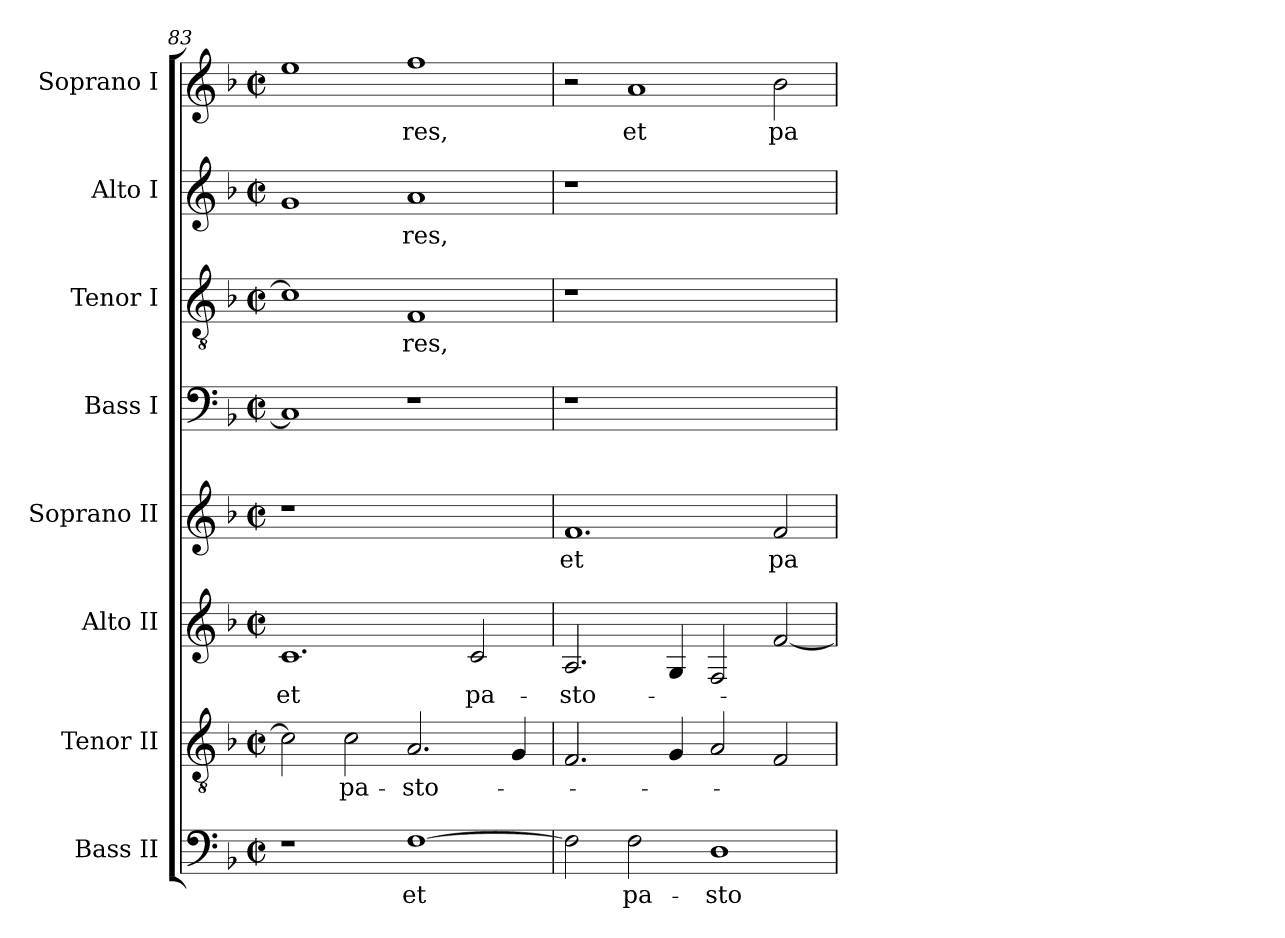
**kern	**text	**kern	**text	**kern	**text	**kern	**text	**kern	**kern	**text	**kern	**text	**kern	**text
*part8	*part8	*part7	*part7	*part6	*part6	*part5	*part5	*part4	*part3	*part3	*part2	*part2	*part1	*part1
*staff8	*staff8	*staff7	*staff7	*staff6	*staff6	*staff5	*staff5	*staff4	*staff3	*staff3	*staff2	*staff2	*staff1	*staff1
*I"Bass II	*	*I"Tenor II	*	*I"Alto II	*	*I"Soprano II	*	*I"Bass I	*I"Tenor I	*	*I"Alto I	*	*I"Soprano I	*
*I'B. II	*	*I'T. II	*	*I'A. II	*	*	*	*I'B. I	*I'T. I	*	*I'A. I	*	*	*
!!LO:PB:g=z
*clefF4	*	*clefGv2	*	*clefG2	*	*clefG2	*	*clefF4	*clefGv2	*	*clefG2	*	*clefG2	*
*	*	*ITrd7c12	*	*	*	*	*	*	*ITrd7c12	*	*	*	*	*
*k[b-]	*	*k[b-]	*	*k[b-]	*	*k[b-]	*	*k[b-]	*k[b-]	*	*k[b-]	*	*k[b-]	*
*F:	*	*F:	*	*F:	*	*F:	*	*F:	*F:	*	*F:	*	*F:	*
*M2/2	*	*M2/2	*	*M2/2	*	*M2/2	*	*M2/2	*M2/2	*	*M2/2	*	*M2/2	*
*met(c|)	*	*met(c|)	*	*met(c|)	*	*met(c|)	*	*met(c|)	*met(c|)	*	*met(c|)	*	*met(c|)	*
=83	=83	=83	=83	=83	=83	=83	=83	=83	=83	=83	=83	=83	=83	=83
!	!	!	!	!	!LO:LY:b:color=#000000	!LO:N:vis=1	!	!	!	!	!	!	!	!
1r	.	2Ci\]	.	1.ci	et	1r	.	1Ci]	1Ci]	.	1gi	.	1eei	.
!	!	!	!LO:LY:b:color=#000000	!	!	!	!	!	!	!	!	!	!	!
.	.	2Ci\	pa-	.	.	.	.	.	.	.	.	.	.	.
!	!LO:LY:b:color=#000000	!	!	!	!	!	!	!	!	!	!	!	!	!
!	!	!	!LO:LY:b:color=#000000	!	!	!	!	!	!	!	!	!	!	!
!	!	!	!	!	!	!	!	!	!	!LO:LY:b:color=#000000	!	!	!	!
!	!	!	!	!	!	!	!	!	!	!	!	!LO:LY:b:color=#000000	!	!
!	!	!	!	!	!	!	!	!	!	!	!	!	!	!LO:LY:b:color=#000000
[>1Fi	et	2.AAi/	-sto-	.	.	1ryy	.	1r	1FFi	-res,	1ai	-res,	1ffi	-res,
!	!	!	!	!	!LO:LY:b:color=#000000	!	!	!	!	!	!	!	!	!
.	.	.	.	2ci/	pa-	.	.	.	.	.	.	.	.	.
.	.	4GGi/	.	.	.	.	.	.	.	.	.	.	.	.
=84	=84	=84	=84	=84	=84	=84	=84	=84	=84	=84	=84	=84	=84	=84
!	!	!	!	!	!LO:LY:b:color=#000000	!	!	!	!	!	!	!	!	!
!	!	!	!	!	!	!	!LO:LY:b:color=#000000	!LO:N:vis=1	!LO:N:vis=1	!	!LO:N:vis=1	!	!	!
2Fi\]	.	2.FFi/	.	2.Ai/	-sto-	1.fi	et	1r	1r	.	1r	.	2r	.
!	!LO:LY:b:color=#000000	!	!	!	!	!	!	!	!	!	!	!	!	!
!	!	!	!	!	!	!	!	!	!	!	!	!	!	!LO:LY:b:color=#000000
2Fi\	pa-	.	.	.	.	.	.	.	.	.	.	.	1ai	et
.	.	4GGi/	.	4Gi/	.	.	.	.	.	.	.	.	.	.
!	!LO:LY:b:color=#000000	!	!	!	!	!	!	!	!	!	!	!	!	!
1Di	-sto-	2AAi/	.	2Fi/	.	.	.	1ryy	1ryy	.	1ryy	.	.	.
!	!	!	!	!	!	!	!LO:LY:b:color=#000000	!	!	!	!	!	!	!
!	!	!	!	!	!	!	!	!	!	!	!	!	!	!LO:LY:b:color=#000000
.	.	2FFi/	.	[<2fi/	.	2fi/	pa-	.	.	.	.	.	2b-i\	pa-
=	=	=	=	=	=	=	=	=	=	=	=	=	=	=
*-	*-	*-	*-	*-	*-	*-	*-	*-	*-	*-	*-	*-	*-	*-
